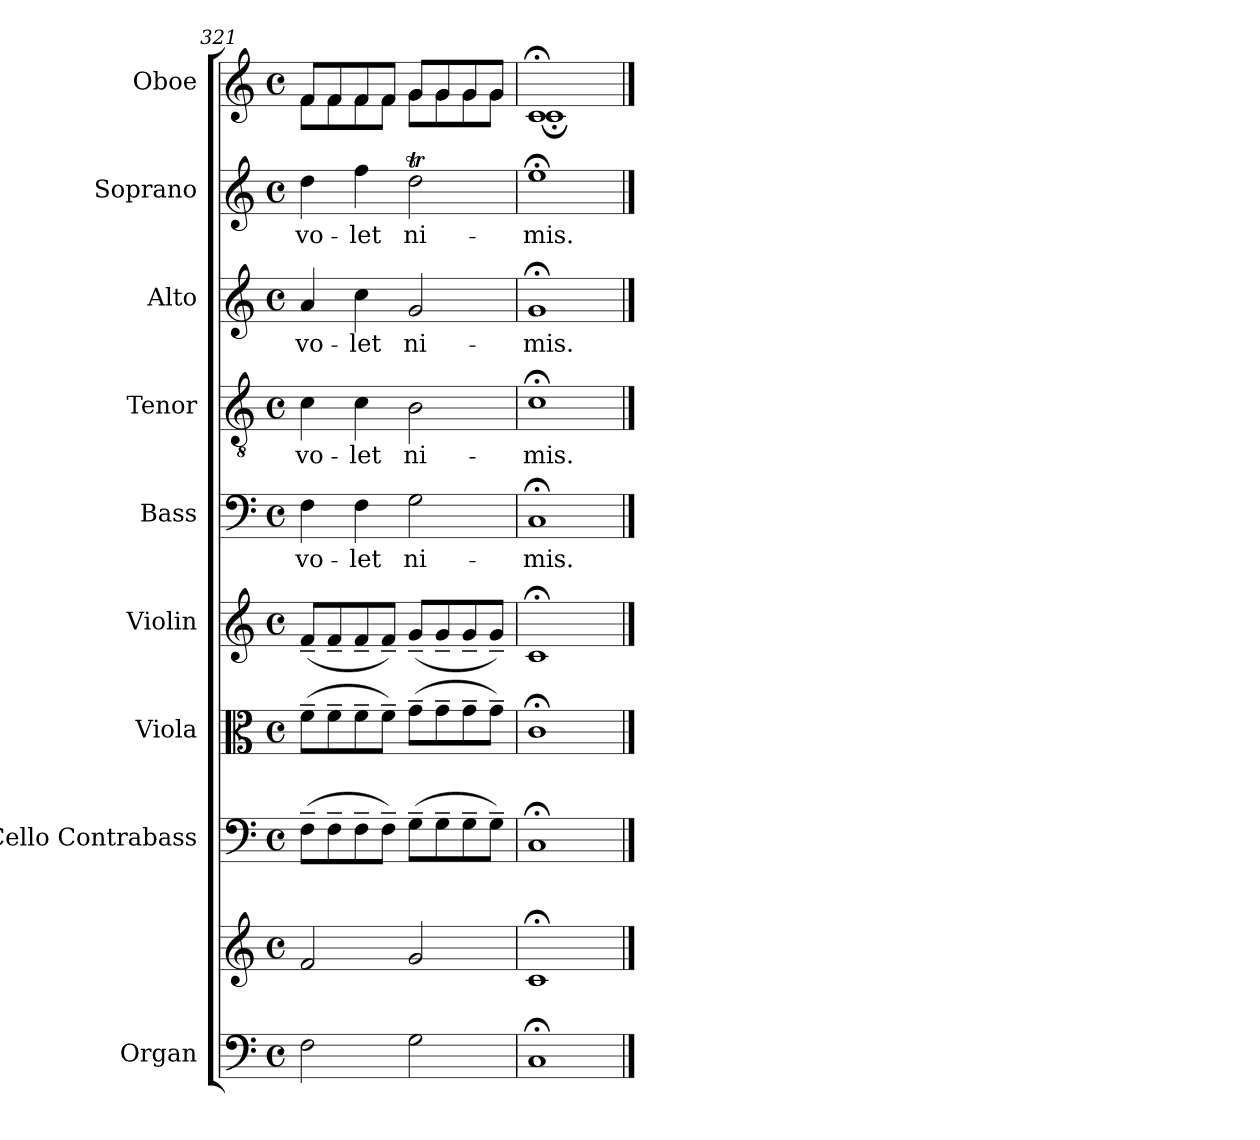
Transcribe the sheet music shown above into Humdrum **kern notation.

**kern	**kern	**kern	**kern	**kern	**kern	**text	**kern	**text	**kern	**text	**kern	**text	**kern
*part9	*part9	*part8	*part7	*part6	*part5	*part5	*part4	*part4	*part3	*part3	*part2	*part2	*part1
*staff10	*staff9	*staff8	*staff7	*staff6	*staff5	*staff5	*staff4	*staff4	*staff3	*staff3	*staff2	*staff2	*staff1
*I"Organ	*	*I"Cello Contrabass	*I"Viola	*I"Violin	*I"Bass	*	*I"Tenor	*	*I"Alto	*	*I"Soprano	*	*I"Oboe
*I'Org.	*	*	*I'Vla.	*I'Vln.	*I'B	*	*I'T	*	*I'A	*	*I'S	*	*I'Ob.
*clefF4	*clefG2	*clefF4	*clefC3	*clefG2	*clefF4	*	*clefGv2	*	*clefG2	*	*clefG2	*	*clefG2
*k[]	*k[]	*k[]	*k[]	*k[]	*k[]	*	*k[]	*	*k[]	*	*k[]	*	*k[]
*C:	*C:	*C:	*C:	*C:	*C:	*	*C:	*	*C:	*	*C:	*	*C:
*M4/4	*M4/4	*M4/4	*M4/4	*M4/4	*M4/4	*	*M4/4	*	*M4/4	*	*M4/4	*	*M4/4
*met(c)	*met(c)	*met(c)	*met(c)	*met(c)	*met(c)	*	*met(c)	*	*met(c)	*	*met(c)	*	*met(c)
=321	=321	=321	=321	=321	=321	=321	=321	=321	=321	=321	=321	=321	=321
!	!	!	!	!	!	!LO:LY:b	!	!LO:LY:b	!	!LO:LY:b	!	!LO:LY:b	!
*	*	*	*	*	*	*	*	*	*	*	*	*	*^
2F\	2f/	(>8F~>\L	(>8f~>\L	(<8f~</L	4F\	vo-	4c\	vo-	4a/	vo-	4dd\	vo-	8f/L	8f\L
.	.	8F~>\	8f~>\	8f~</	.	.	.	.	.	.	.	.	8f/	8f\
!	!	!	!	!	!	!LO:LY:b	!	!LO:LY:b	!	!LO:LY:b	!	!LO:LY:b	!	!
.	.	8F~>\	8f~>\	8f~</	4F\	-let	4c\	-let	4cc\	-let	4ff\	-let	8f/	8f\
.	.	8F~>\J)	8f~>\J)	8f~</J)	.	.	.	.	.	.	.	.	8f/J	8f\J
!	!	!	!	!	!	!LO:LY:b	!	!LO:LY:b	!	!LO:LY:b	!	!LO:LY:b	!	!
2G\	2g/	(>8G~>\L	(>8g~>\L	(<8g~</L	2G\	ni-	2B\	ni-	2g/	ni-	2ddT\	ni-	8g/L	8g\L
.	.	8G~>\	8g~>\	8g~</	.	.	.	.	.	.	.	.	8g/	8g\
.	.	8G~>\	8g~>\	8g~</	.	.	.	.	.	.	.	.	8g/	8g\
.	.	8G~>\J)	8g~>\J)	8g~</J)	.	.	.	.	.	.	.	.	8g/J	8g\J
=322	=322	=322	=322	=322	=322	=322	=322	=322	=322	=322	=322	=322	=322	=322
!	!	!	!	!	!	!LO:LY:b	!	!LO:LY:b	!	!LO:LY:b	!	!LO:LY:b	!	!
1C;<	1c;<	1C;<	1c;<	1c;<	1C;<	-mis.	1c;<	-mis.	1g;<	-mis.	1ee;<	-mis.	1c;<	1c;<
*	*	*	*	*	*	*	*	*	*	*	*	*	*v	*v
==	==	==	==	==	==	==	==	==	==	==	==	==	==
*-	*-	*-	*-	*-	*-	*-	*-	*-	*-	*-	*-	*-	*-
